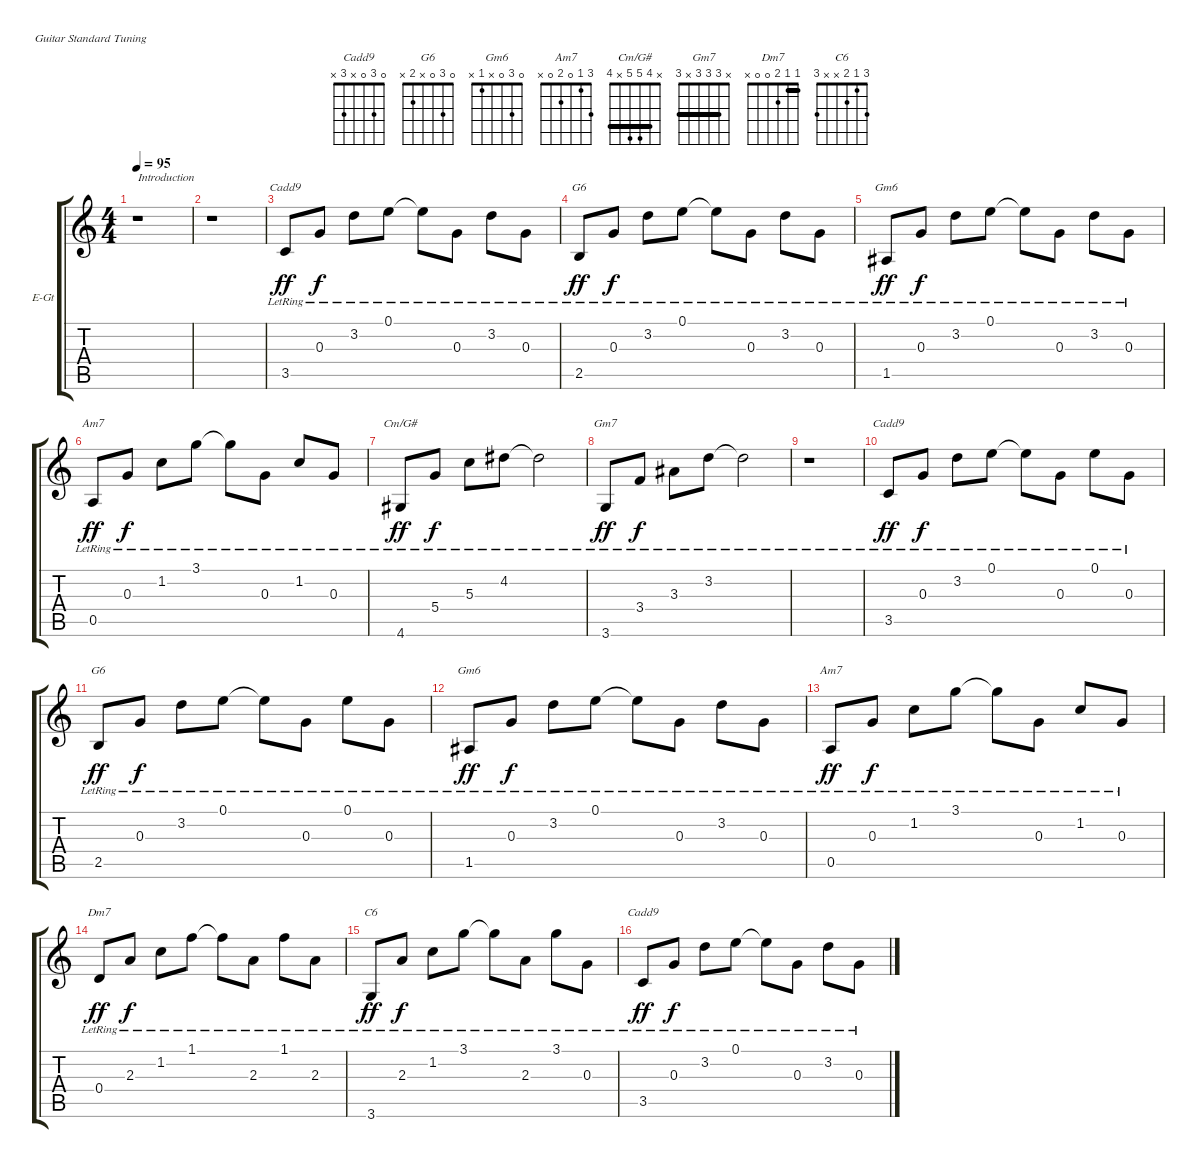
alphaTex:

\bracketExtendMode groupsimilarinstruments
\firstSystemTrackNameOrientation horizontal
\otherSystemsTrackNameOrientation horizontal
\track ("gt1" "E-Gt") {instrument electricguitarjazz}
\staff {score tabs}
\tuning (E4 B3 G3 D3 A2 E2)
\chord ("Cadd9" 0 3 0 x 3 x)
\chord ("G6" 0 3 0 x 2 x)
\chord ("Gm6" 0 3 0 x 1 x)
\chord ("Am7" 3 1 0 2 0 x)
\chord ("Cm/G#" x 4 5 5 x 4) {barre 4}
\chord ("Gm7" x 3 3 3 x 3) {barre (3 3 3)}
\chord ("Dm7" 1 1 2 0 0 x) {barre 1}
\chord ("C6" 3 1 2 x x 3)
\ts (4 4)
\beaming (8 2 2 2 2)
\tempo 95
\clef g2
\scale
1.20807
\ks c
r.1{txt "Introduction" dy ff instrument electricguitarjazz} |
\scale
0.930643 r.1 |
\scale
0.930643 3.5{lr}.8{ch "Cadd9"} 0.3{lr}.8{dy f} 3.2{lr}.8 0.1{lr}.8 0.1{lr t}.8 0.3{lr}.8 3.2{lr}.8 0.3{lr}.8 |
\scale
0.930643 2.5{lr}.8{ch "G6" dy ff} 0.3{lr}.8{dy f} 3.2{lr}.8 0.1{lr}.8 0.1{lr t}.8 0.3{lr}.8 3.2{lr}.8 0.3{lr}.8 |
\scale
1.11728 1.5{lr}.8{ch "Gm6" dy ff} 0.3{lr}.8{dy f} 3.2{lr}.8 0.1{lr}.8 0.1{lr t}.8 0.3{lr}.8 3.2{lr}.8 0.3{lr}.8 |
\scale
0.960908 0.5{lr}.8{ch "Am7" dy ff} 0.3{lr}.8{dy f} 1.2{lr}.8 3.1{lr}.8 3.1{lr t}.8 0.3{lr}.8 1.2{lr}.8 0.3{lr}.8 |
\scale
0.960908 4.6{lr}.8{ch "Cm/G#" dy ff} 5.4{lr}.8{dy f} 5.3{lr}.8 4.2{lr}.8 4.2{lr t}.2 |
\scale
0.960908 3.6{lr}.8{ch "Gm7" dy ff} 3.4{lr}.8{dy f} 3.3{lr}.8 3.2{lr}.8 3.2{lr t}.2 |
\scale
1.11728 r.1 |
\scale
0.960908 3.5{lr}.8{ch "Cadd9" dy ff} 0.3{lr}.8{dy f} 3.2{lr}.8 0.1{lr}.8 0.1{lr t}.8 0.3{lr}.8 0.1{lr}.8 0.3{lr}.8 |
\scale
0.960908 2.5{lr}.8{ch "G6" dy ff} 0.3{lr}.8{dy f} 3.2{lr}.8 0.1{lr}.8 0.1{lr t}.8 0.3{lr}.8 0.1{lr}.8 0.3{lr}.8 |
\scale
0.960908 1.5{lr}.8{ch "Gm6" dy ff} 0.3{lr}.8{dy f} 3.2{lr}.8 0.1{lr}.8 0.1{lr t}.8 0.3{lr}.8 3.2{lr}.8 0.3{lr}.8 |
\scale
1.11728 0.5{lr}.8{ch "Am7" dy ff} 0.3{lr}.8{dy f} 1.2{lr}.8 3.1{lr}.8 3.1{lr t}.8 0.3{lr}.8 1.2{lr}.8 0.3{lr}.8 |
\scale
0.960908 0.4{lr}.8{ch "Dm7" dy ff} 2.3{lr}.8{dy f} 1.2{lr}.8 1.1{lr}.8 1.1{lr t}.8 2.3{lr}.8 1.1{lr}.8 2.3{lr}.8 |
\scale
0.960908 3.6{lr}.8{ch "C6" dy ff} 2.3{lr}.8{dy f} 1.2{lr}.8 3.1{lr}.8 3.1{lr t}.8 2.3{lr}.8 3.1{lr}.8 0.3{lr}.8 |
\scale
0.960908 3.5{lr}.8{ch "Cadd9" dy ff} 0.3{lr}.8{dy f} 3.2{lr}.8 0.1{lr}.8 0.1{lr t}.8 0.3{lr}.8 3.2{lr}.8 0.3{lr}.8
